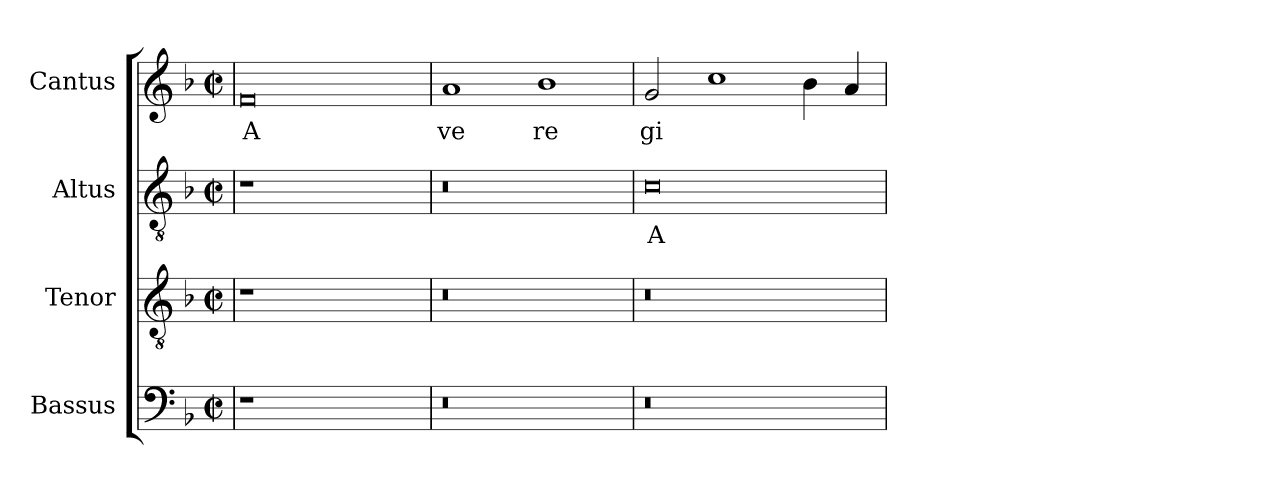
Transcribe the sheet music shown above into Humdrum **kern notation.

**kern	**kern	**kern	**text	**kern	**text
*part4	*part3	*part2	*part2	*part1	*part1
*staff4	*staff3	*staff2	*staff2	*staff1	*staff1
*I"Bassus	*I"Tenor	*I"Altus	*	*I"Cantus	*
!!LO:PB:g=z
*stria5	*stria5	*stria5	*	*stria5	*
*clefF4	*clefGv2	*clefGv2	*	*clefG2	*
*k[b-]	*k[b-]	*k[b-]	*	*k[b-]	*
*F:	*F:	*F:	*	*F:	*
*M2/2	*M2/2	*M2/2	*	*M2/2	*
*met(c|)	*met(c|)	*met(c|)	*	*met(c|)	*
=1	=1	=1	=1!	=1!	=1!
!	!	!	!	!	!LO:LY:b:cj
1r	1r	1r	.	0f	A
1ryy	1ryy	1ryy	.	.	.
=2	=2	=2	=2	=2	=2
!	!	!	!	!	!LO:LY:b:cj
0r	0r	0r	.	1a	ve
!	!	!	!	!	!LO:LY:b:cj
.	.	.	.	1b-	re
=3	=3	=3	=3	=3	=3
!	!	!	!LO:LY:b:cj	!	!LO:LY:b:cj
0r	0r	0c	A	2g/	gi
.	.	.	.	1cc	.
.	.	.	.	4b-\	.
.	.	.	.	4a/	.
=	=	=	=	=	=
*-	*-	*-	*-	*-	*-
